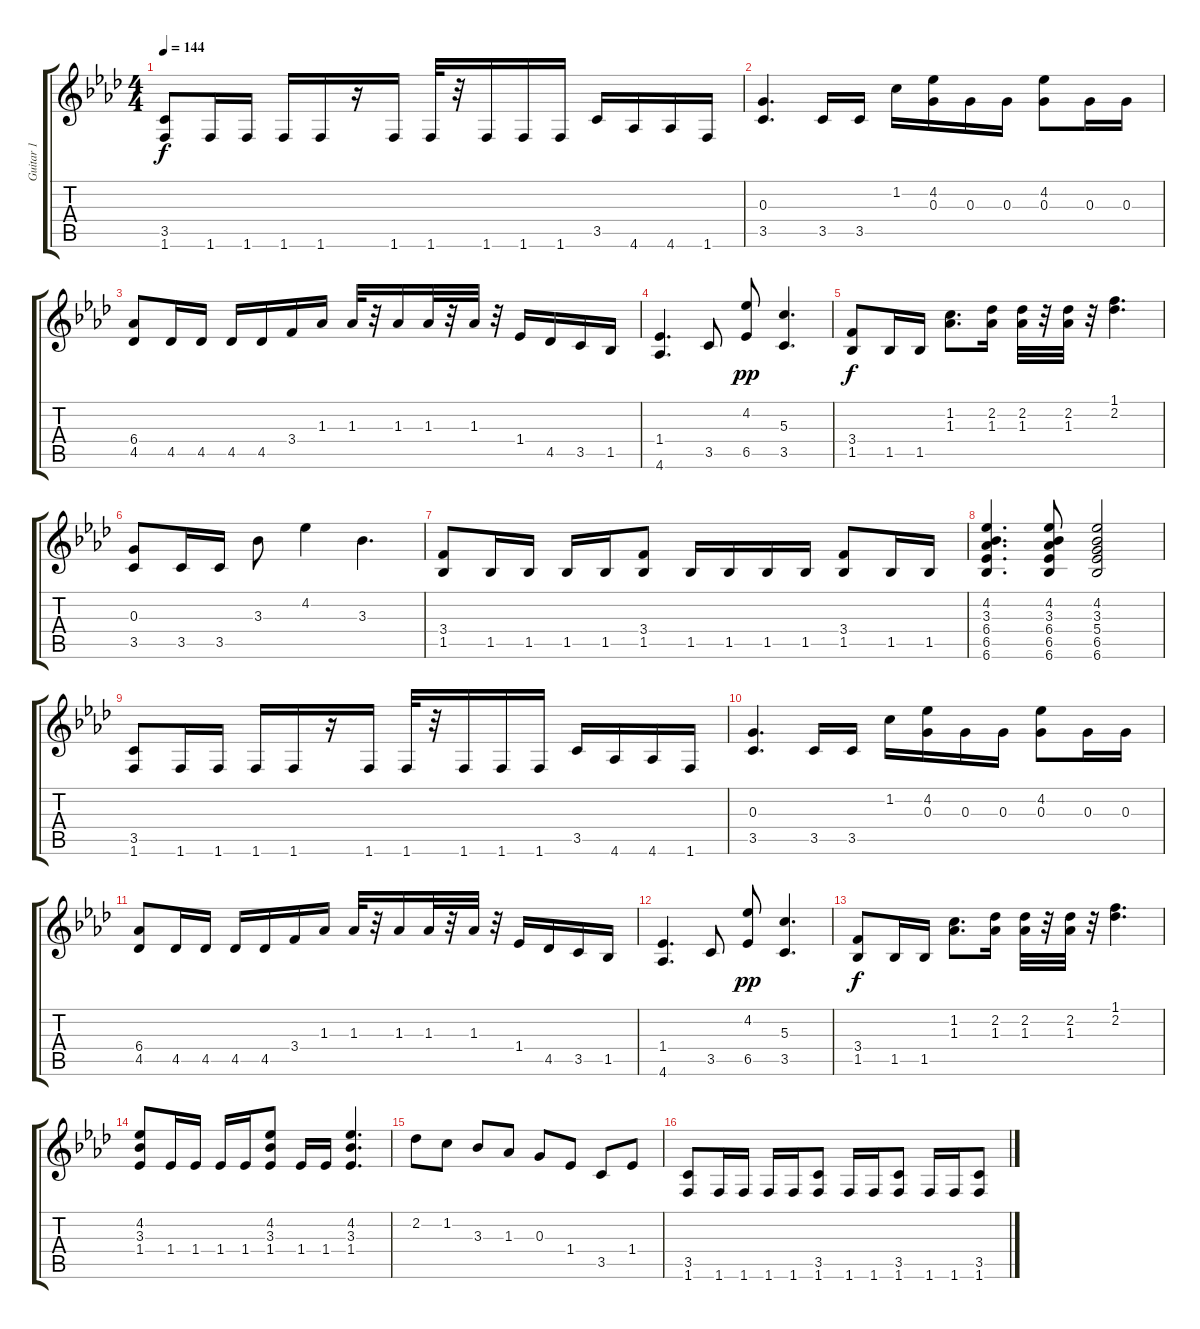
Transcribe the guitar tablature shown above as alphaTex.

\track ("Guitar 1" "Guitar 1") {instrument overdrivenguitar}
\staff {score tabs}
\tuning (E4 B3 G3 D3 A2 E2) {hide}
\ts (4 4)
\tempo 144
\clef g2
\ks ab
(3.5 1.6).8{dy f} 1.6.16 1.6.16 1.6.16 1.6.16 r.16 1.6.16 1.6.32 r.32 1.6.16 1.6.16 1.6.16 3.5.16 4.6.16 4.6.16 1.6.16 |
(0.3 3.5).4{d} 3.5.16 3.5.16 1.2.16 (4.2 0.3).16 0.3.16 0.3.16 (4.2 0.3).8 0.3.16 0.3.16 |
(6.4 4.5).8 4.5.16 4.5.16 4.5.16 4.5.16 3.4.16 1.3.16 1.3.32 r.32 1.3.16 1.3.32 r.32 1.3.32 r.32 1.4.16 4.5.16 3.5.16 1.5.16 |
(1.4 4.6).4{d} 3.5.8 (4.2 6.5).8{dy pp} (5.3 3.5).4{d} |
(3.4 1.5).8{dy f} 1.5.16 1.5.16 (1.2 1.3).8{d} (2.2 1.3).16 (2.2 1.3).32 r.32 (2.2 1.3).32 r.32 (1.1 2.2).4{d} |
(0.3 3.5).8 3.5.16 3.5.16 3.3.8 4.2.4 3.3.4{d} |
(3.4 1.5).8 1.5.16 1.5.16 1.5.16 1.5.16 (3.4 1.5).8 1.5.16 1.5.16 1.5.16 1.5.16 (3.4 1.5).8 1.5.16 1.5.16 |
(4.2 3.3 6.4 6.5 6.6).4{d} (4.2 3.3 6.4 6.5 6.6).8 (4.2 3.3 5.4 6.5 6.6).2 |
(3.5 1.6).8 1.6.16 1.6.16 1.6.16 1.6.16 r.16 1.6.16 1.6.32 r.32 1.6.16 1.6.16 1.6.16 3.5.16 4.6.16 4.6.16 1.6.16 |
(0.3 3.5).4{d} 3.5.16 3.5.16 1.2.16 (4.2 0.3).16 0.3.16 0.3.16 (4.2 0.3).8 0.3.16 0.3.16 |
(6.4 4.5).8 4.5.16 4.5.16 4.5.16 4.5.16 3.4.16 1.3.16 1.3.32 r.32 1.3.16 1.3.32 r.32 1.3.32 r.32 1.4.16 4.5.16 3.5.16 1.5.16 |
(1.4 4.6).4{d} 3.5.8 (4.2 6.5).8{dy pp} (5.3 3.5).4{d} |
(3.4 1.5).8{dy f} 1.5.16 1.5.16 (1.2 1.3).8{d} (2.2 1.3).16 (2.2 1.3).32 r.32 (2.2 1.3).32 r.32 (1.1 2.2).4{d} |
(4.2 3.3 1.4).8 1.4.16 1.4.16 1.4.16 1.4.16 (4.2 3.3 1.4).8 1.4.16 1.4.16 (4.2 3.3 1.4).4{d} |
2.2.8 1.2.8 3.3.8 1.3.8 0.3.8 1.4.8 3.5.8 1.4.8 |
(3.5 1.6).8 1.6.16 1.6.16 1.6.16 1.6.16 (3.5 1.6).8 1.6.16 1.6.16 (3.5 1.6).8 1.6.16 1.6.16 (3.5 1.6).8
